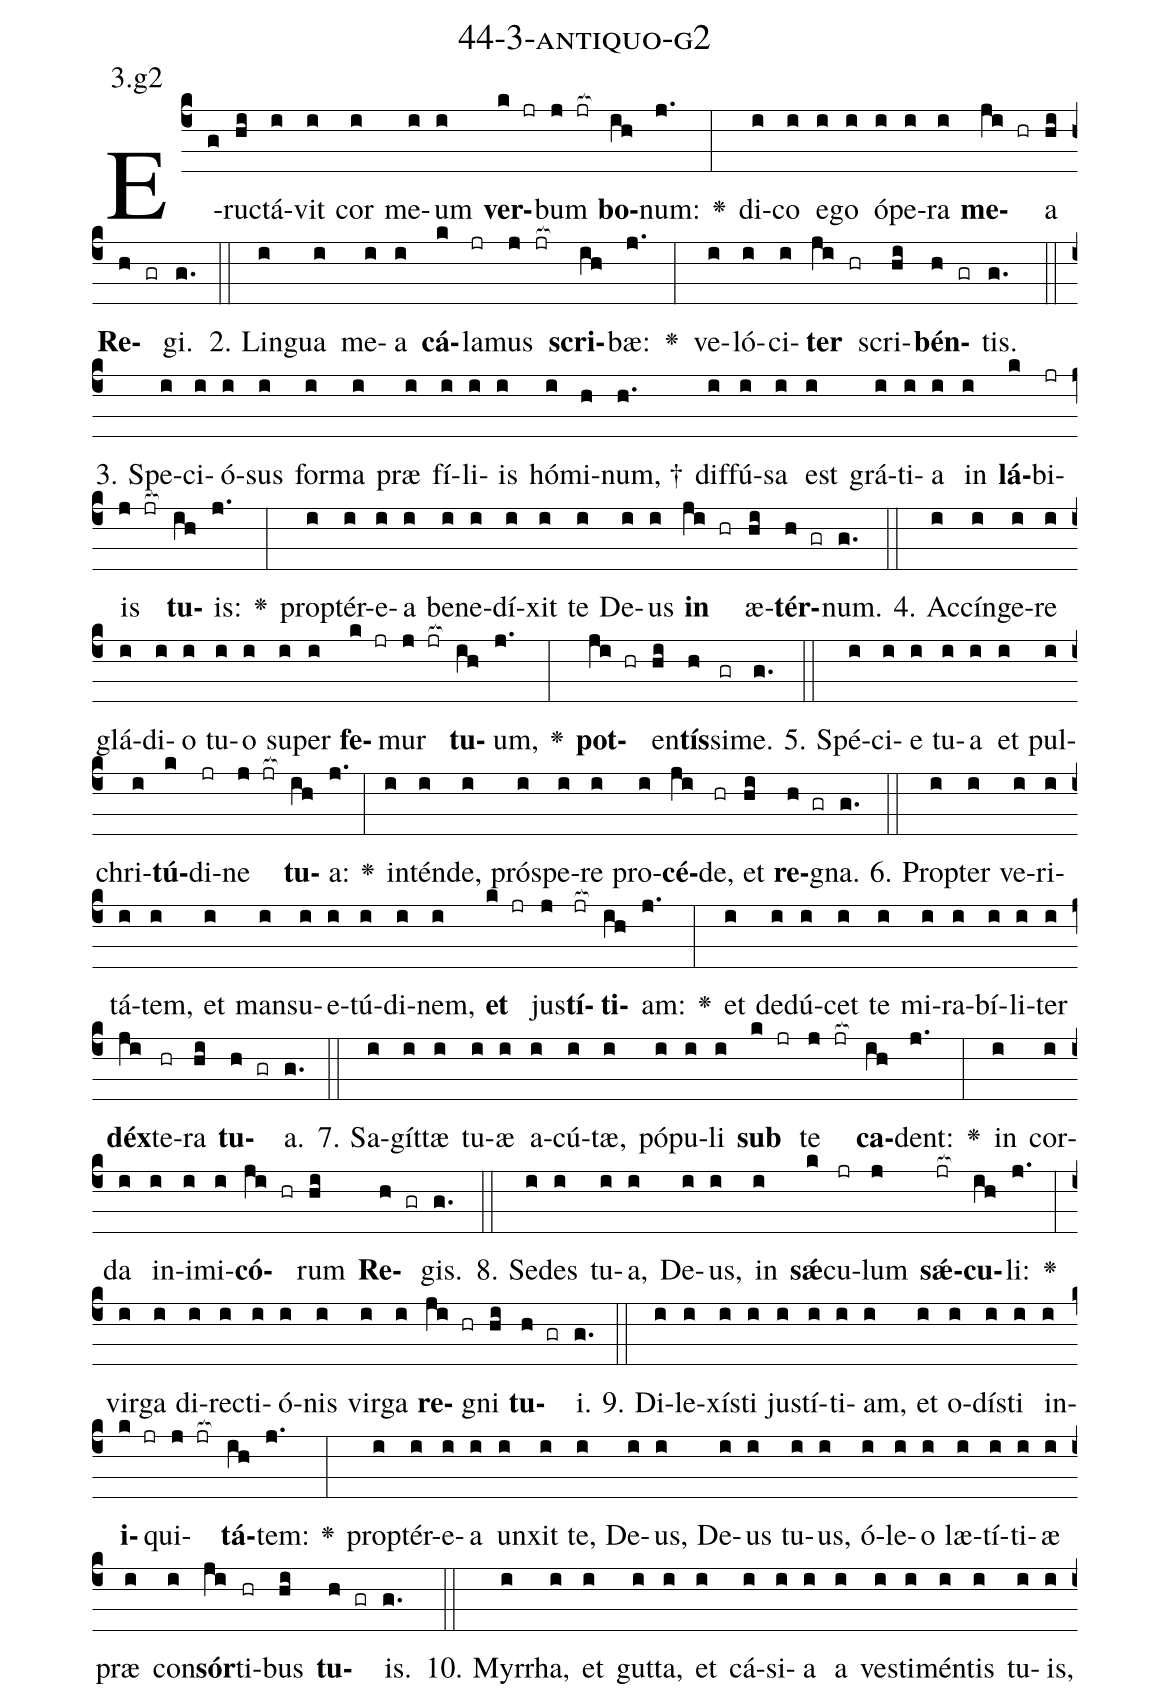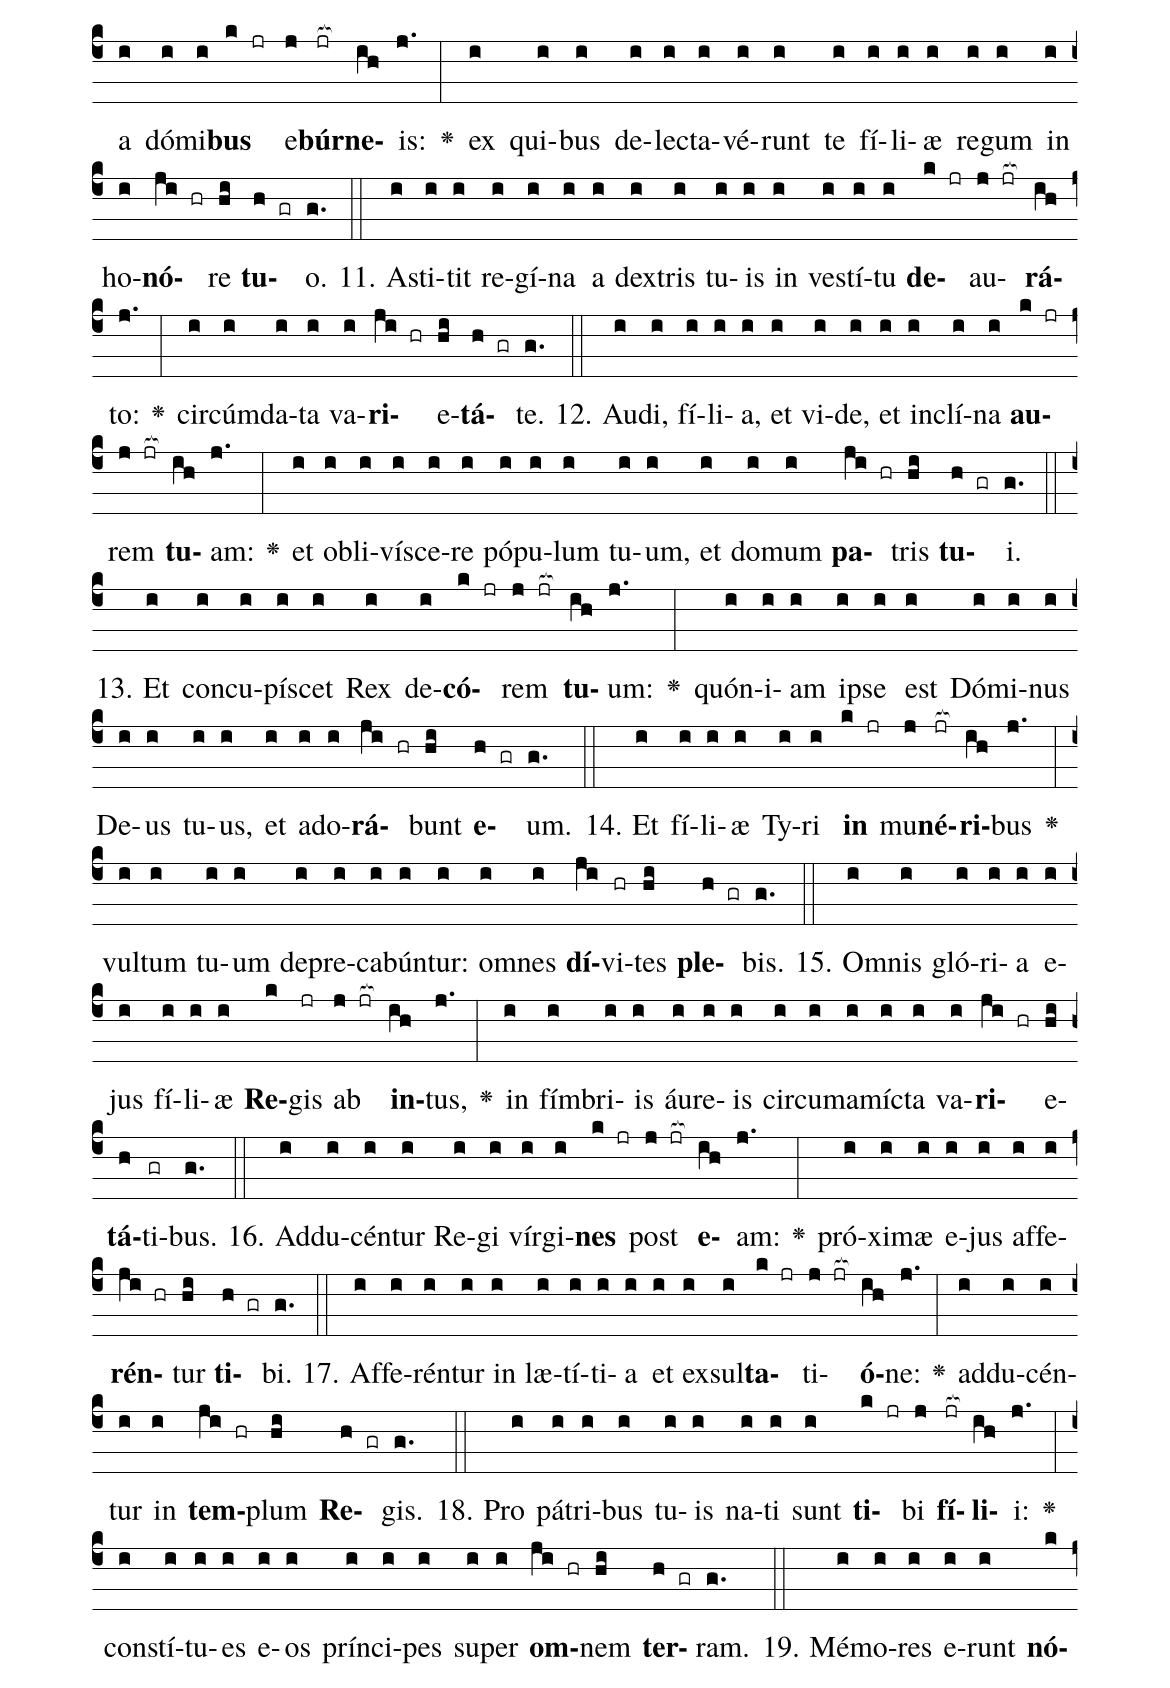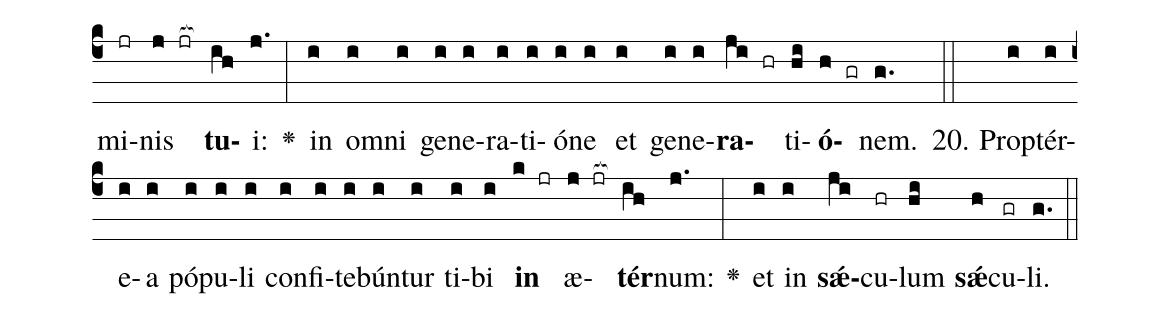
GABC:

name: 44-3-antiquo-g2;
annotation: 3.g2;
%%
(c4)E(g)ruc(hi)tá(i)vit(i) cor(i) me(i)um(i) <b>ver</b>(k jr)bum(j jr[ocb:1{]) <b>bo</b>(ih[ocb:0}])num:(j.) <v>\greheightstar</v>(:) di(i)co(i) e(i)go(i) ó(i)pe(i)ra(i) <b>me</b>(ji hr)a(hi) <b>Re</b>(h gr)gi.(g.) (::)
2. Lin(i)gua(i) me(i)a(i) <b>cá</b>(k)la(jr)mus(j jr[ocb:1{]) <b>scri</b>(ih[ocb:0}])bæ:(j.) <v>\greheightstar</v>(:) ve(i)ló(i)ci(i)<b>ter</b>(ji hr) scri(hi)<b>bén</b>(h gr)tis.(g.) (::)
3. Spe(i)ci(i)ó(i)sus(i) for(i)ma(i) præ(i) fí(i)li(i)is(i) hó(i)mi(h)num, †(h.) dif(i)fú(i)sa(i) est(i) grá(i)ti(i)a(i) in(i) <b>lá</b>(k)bi(jr)is(j jr[ocb:1{]) <b>tu</b>(ih[ocb:0}])is:(j.) <v>\greheightstar</v>(:) prop(i)tér(i)e(i)a(i) be(i)ne(i)dí(i)xit(i) te(i) De(i)us(i) <b>in</b>(ji hr) æ(hi)<b>tér</b>(h gr)num.(g.) (::)
4. Ac(i)cín(i)ge(i)re(i) glá(i)di(i)o(i) tu(i)o(i) su(i)per(i) <b>fe</b>(k jr)mur(j jr[ocb:1{]) <b>tu</b>(ih[ocb:0}])um,(j.) <v>\greheightstar</v>(:) <b>pot</b>(ji hr)en(hi)<b>tís</b>(h)si(gr)me.(g.) (::)
5. Spé(i)ci(i)e(i) tu(i)a(i) et(i) pul(i)chri(i)<b>tú</b>(k)di(jr)ne(j jr[ocb:1{]) <b>tu</b>(ih[ocb:0}])a:(j.) <v>\greheightstar</v>(:) in(i)tén(i)de,(i) pró(i)spe(i)re(i) pro(i)<b>cé</b>(ji)de,(hr) et(hi) <b>re</b>(h gr)gna.(g.) (::)
6. Prop(i)ter(i) ve(i)ri(i)tá(i)tem,(i) et(i) man(i)su(i)e(i)tú(i)di(i)nem,(i) <b>et</b>(k jr) jus(j)<b>tí</b>(jr[ocb:1{])<b>ti</b>(ih[ocb:0}])am:(j.) <v>\greheightstar</v>(:) et(i) de(i)dú(i)cet(i) te(i) mi(i)ra(i)bí(i)li(i)ter(i) <b>déx</b>(ji)te(hr)ra(hi) <b>tu</b>(h gr)a.(g.) (::)
7. Sa(i)gít(i)tæ(i) tu(i)æ(i) a(i)cú(i)tæ,(i) pó(i)pu(i)li(i) <b>sub</b>(k jr) te(j jr[ocb:1{]) <b>ca</b>(ih[ocb:0}])dent:(j.) <v>\greheightstar</v>(:) in(i) cor(i)da(i) in(i)i(i)mi(i)<b>có</b>(ji hr)rum(hi) <b>Re</b>(h gr)gis.(g.) (::)
8. Se(i)des(i) tu(i)a,(i) De(i)us,(i) in(i) <b>sǽ</b>(k)cu(jr)lum(j) <b>sǽ</b>(jr[ocb:1{])<b>cu</b>(ih[ocb:0}])li:(j.) <v>\greheightstar</v>(:) vir(i)ga(i) di(i)rec(i)ti(i)ó(i)nis(i) vir(i)ga(i) <b>re</b>(ji hr)gni(hi) <b>tu</b>(h gr)i.(g.) (::)
9. Di(i)le(i)xís(i)ti(i) jus(i)tí(i)ti(i)am,(i) et(i) o(i)dís(i)ti(i) in(i)<b>i</b>(k jr)qui(j jr[ocb:1{])<b>tá</b>(ih[ocb:0}])tem:(j.) <v>\greheightstar</v>(:) prop(i)tér(i)e(i)a(i) un(i)xit(i) te,(i) De(i)us,(i) De(i)us(i) tu(i)us,(i) ó(i)le(i)o(i) læ(i)tí(i)ti(i)æ(i) præ(i) con(i)<b>sór</b>(ji)ti(hr)bus(hi) <b>tu</b>(h gr)is.(g.) (::)
10. Myr(i)rha,(i) et(i) gut(i)ta,(i) et(i) cá(i)si(i)a(i) a(i) ves(i)ti(i)mén(i)tis(i) tu(i)is,(i) a(i) dó(i)mi(i)<b>bus</b>(k jr) e(j)<b>búr</b>(jr[ocb:1{])<b>ne</b>(ih[ocb:0}])is:(j.) <v>\greheightstar</v>(:) ex(i) qui(i)bus(i) de(i)lec(i)ta(i)vé(i)runt(i) te(i) fí(i)li(i)æ(i) re(i)gum(i) in(i) ho(i)<b>nó</b>(ji hr)re(hi) <b>tu</b>(h gr)o.(g.) (::)
11. A(i)sti(i)tit(i) re(i)gí(i)na(i) a(i) dex(i)tris(i) tu(i)is(i) in(i) ves(i)tí(i)tu(i) <b>de</b>(k jr)au(j jr[ocb:1{])<b>rá</b>(ih[ocb:0}])to:(j.) <v>\greheightstar</v>(:) cir(i)cúm(i)da(i)ta(i) va(i)<b>ri</b>(ji hr)e(hi)<b>tá</b>(h gr)te.(g.) (::)
12. Au(i)di,(i) fí(i)li(i)a,(i) et(i) vi(i)de,(i) et(i) in(i)clí(i)na(i) <b>au</b>(k jr)rem(j jr[ocb:1{]) <b>tu</b>(ih[ocb:0}])am:(j.) <v>\greheightstar</v>(:) et(i) ob(i)li(i)ví(i)sce(i)re(i) pó(i)pu(i)lum(i) tu(i)um,(i) et(i) do(i)mum(i) <b>pa</b>(ji hr)tris(hi) <b>tu</b>(h gr)i.(g.) (::)
13. Et(i) con(i)cu(i)pí(i)scet(i) Rex(i) de(i)<b>có</b>(k jr)rem(j jr[ocb:1{]) <b>tu</b>(ih[ocb:0}])um:(j.) <v>\greheightstar</v>(:) quón(i)i(i)am(i) ip(i)se(i) est(i) Dó(i)mi(i)nus(i) De(i)us(i) tu(i)us,(i) et(i) ad(i)o(i)<b>rá</b>(ji hr)bunt(hi) <b>e</b>(h gr)um.(g.) (::)
14. Et(i) fí(i)li(i)æ(i) Ty(i)ri(i) <b>in</b>(k jr) mu(j)<b>né</b>(jr[ocb:1{])<b>ri</b>(ih[ocb:0}])bus(j.) <v>\greheightstar</v>(:) vul(i)tum(i) tu(i)um(i) de(i)pre(i)ca(i)bún(i)tur:(i) om(i)nes(i) <b>dí</b>(ji)vi(hr)tes(hi) <b>ple</b>(h gr)bis.(g.) (::)
15. Om(i)nis(i) gló(i)ri(i)a(i) e(i)jus(i) fí(i)li(i)æ(i) <b>Re</b>(k)gis(jr) ab(j jr[ocb:1{]) <b>in</b>(ih[ocb:0}])tus,(j.) <v>\greheightstar</v>(:) in(i) fím(i)bri(i)is(i) áu(i)re(i)is(i) cir(i)cum(i)a(i)míc(i)ta(i) va(i)<b>ri</b>(ji hr)e(hi)<b>tá</b>(h)ti(gr)bus.(g.) (::)
16. Ad(i)du(i)cén(i)tur(i) Re(i)gi(i) vír(i)gi(i)<b>nes</b>(k jr) post(j jr[ocb:1{]) <b>e</b>(ih[ocb:0}])am:(j.) <v>\greheightstar</v>(:) pró(i)xi(i)mæ(i) e(i)jus(i) af(i)fe(i)<b>rén</b>(ji hr)tur(hi) <b>ti</b>(h gr)bi.(g.) (::)
17. Af(i)fe(i)rén(i)tur(i) in(i) læ(i)tí(i)ti(i)a(i) et(i) ex(i)sul(i)<b>ta</b>(k jr)ti(j jr[ocb:1{])<b>ó</b>(ih[ocb:0}])ne:(j.) <v>\greheightstar</v>(:) ad(i)du(i)cén(i)tur(i) in(i) <b>tem</b>(ji hr)plum(hi) <b>Re</b>(h gr)gis.(g.) (::)
18. Pro(i) pá(i)tri(i)bus(i) tu(i)is(i) na(i)ti(i) sunt(i) <b>ti</b>(k jr)bi(j) <b>fí</b>(jr[ocb:1{])<b>li</b>(ih[ocb:0}])i:(j.) <v>\greheightstar</v>(:) con(i)stí(i)tu(i)es(i) e(i)os(i) prín(i)ci(i)pes(i) su(i)per(i) <b>om</b>(ji hr)nem(hi) <b>ter</b>(h gr)ram.(g.) (::)
19. Mé(i)mo(i)res(i) e(i)runt(i) <b>nó</b>(k)mi(jr)nis(j jr[ocb:1{]) <b>tu</b>(ih[ocb:0}])i:(j.) <v>\greheightstar</v>(:) in(i) om(i)ni(i) ge(i)ne(i)ra(i)ti(i)ó(i)ne(i) et(i) ge(i)ne(i)<b>ra</b>(ji hr)ti(hi)<b>ó</b>(h gr)nem.(g.) (::)
20. Prop(i)tér(i)e(i)a(i) pó(i)pu(i)li(i) con(i)fi(i)te(i)bún(i)tur(i) ti(i)bi(i) <b>in</b>(k jr) æ(j jr[ocb:1{])<b>tér</b>(ih[ocb:0}])num:(j.) <v>\greheightstar</v>(:) et(i) in(i) <b>sǽ</b>(ji)cu(hr)lum(hi) <b>sǽ</b>(h)cu(gr)li.(g.) (::)
